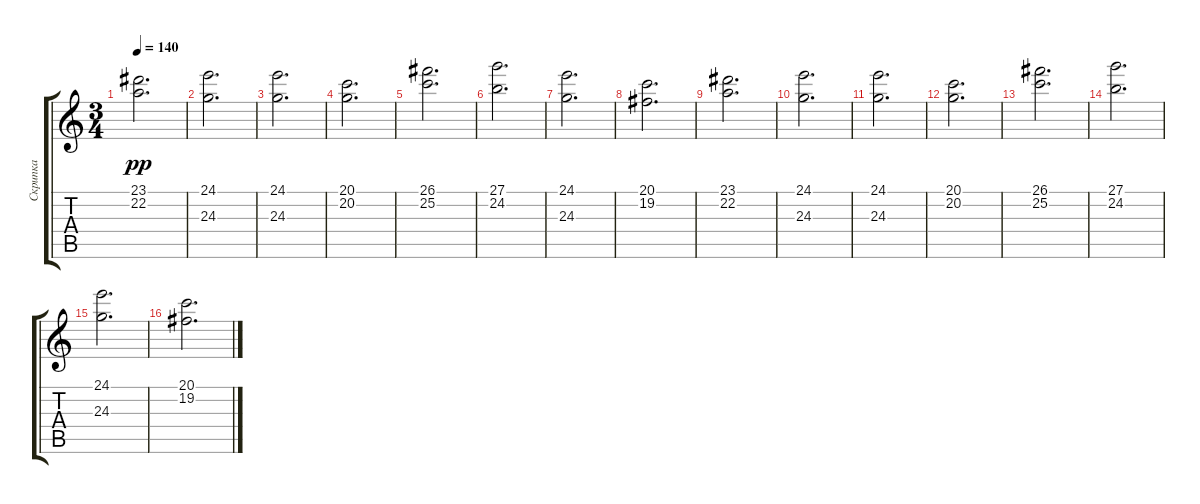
\track ("Скрипка" "Скрипка") {instrument stringensemble1}
\staff {score tabs}
\tuning (E4 B3 G3 D3 A2 E2) {hide}
\ts (3 4)
\tempo 140
\clef g2
\ks c
(23.1 22.2).2{d dy pp} |
(24.1 24.3).2{d} |
(24.1 24.3).2{d} |
(20.1 20.2).2{d} |
(26.1 25.2).2{d} |
(27.1 24.2).2{d} |
(24.1 24.3).2{d} |
(20.1 19.2).2{d} |
(23.1 22.2).2{d} |
(24.1 24.3).2{d} |
(24.1 24.3).2{d} |
(20.1 20.2).2{d} |
(26.1 25.2).2{d} |
(27.1 24.2).2{d} |
(24.1 24.3).2{d} |
(20.1 19.2).2{d}
